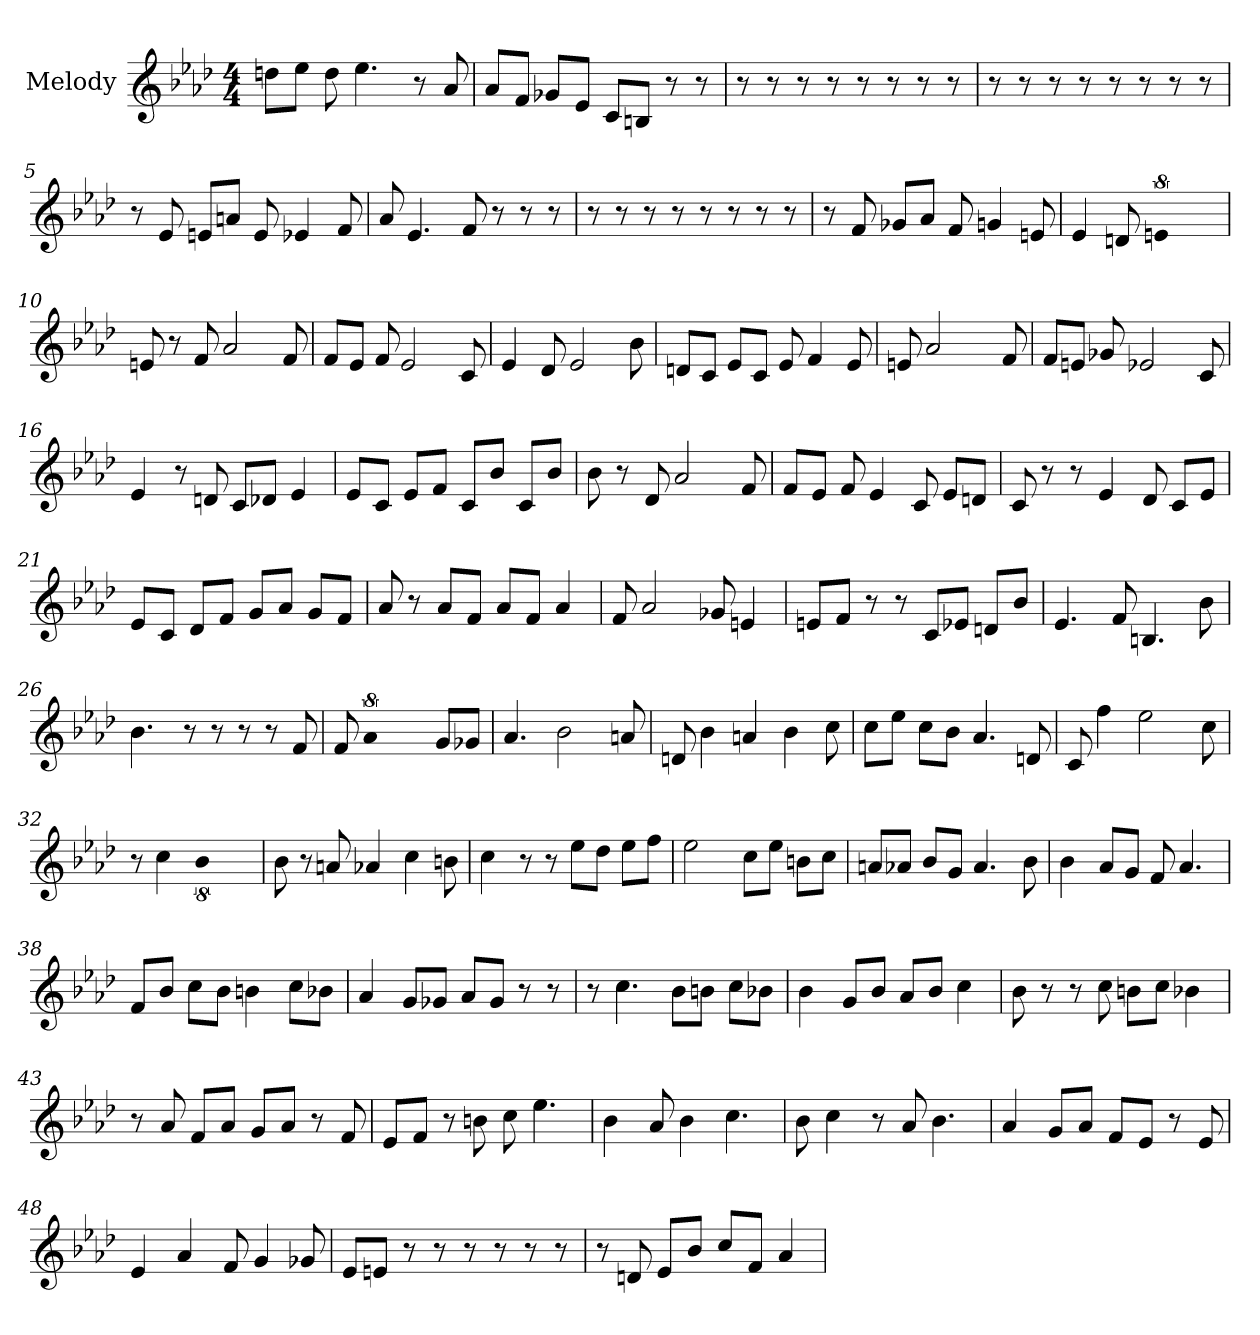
**kern
*part1
*staff1
*I"Melody
*clefG2
*k[b-e-a-d-]
*A-:
*M4/4
*MM161
=1
8dd\L
8ee-\J
8dd
4.ee-
8r
8a-
=2
8a-/L
8f/J
8g-/L
8e-/J
8c/L
8B/J
8r
8r
=3
8r
8r
8r
8r
8r
8r
8r
8r
=4
8r
8r
8r
8r
8r
8r
8r
8r
=5
8r
8e-
8e/L
8a/J
8e
4e-
8f
=6
8a-
4.e-
8f
8r
8r
8r
=7
8r
8r
8r
8r
8r
8r
8r
8r
=8
8r
8f
8g-/L
8a-/J
8f
4g
8e
=9
4e-
8d
!LO:N:vis=2
8%5e
=10
8e
8r
8f
2a-
8f
=11
8f/L
8e-/J
8f
2e-
8c
=12
4e-
8d-
2e-
8b-
=13
8d/L
8c/J
8e-/L
8c/J
8e-
4f
8e-
=14
8e
!LO:N:vis=2
2.a-
8f
=15
8f/L
8e/J
8g-
2e-
8c
=16
4e-
8r
8d
8c/L
8d-/J
4e-
=17
8e-/L
8c/J
8e-/L
8f/J
8c/L
8b-/J
8c/L
8b-/J
=18
8b-
8r
8d-
2a-
8f
=19
8f/L
8e-/J
8f
4e-
8c
8e-/L
8d/J
=20
8c
8r
8r
4e-
8d-
8c/L
8e-/J
=21
8e-/L
8c/J
8d-/L
8f/J
8g/L
8a-/J
8g/L
8f/J
=22
8a-
8r
8a-/L
8f/J
8a-/L
8f/J
4a-
=23
8f
2a-
8g-
4e
=24
8e/L
8f/J
8r
8r
8c/L
8e-/J
8d/L
8b-/J
=25
4.e-
8f
4.B
8b-
=26
4.b-
8r
8r
8r
8r
8f
=27
8f
!LO:N:vis=2
8%5a-
8g/L
8g-/J
=28
4.a-
2b-
8a
=29
8d
4b-
4a
4b-
8cc
=30
8cc\L
8ee-\J
8cc\L
8b-\J
4.a-
8d
=31
8c
4ff
2ee-
8cc
=32
8r
4cc
!LO:N:vis=2
8%5b-
=33
8b-
8r
8a
4a-
4cc
8b
=34
4cc
8r
8r
8ee-\L
8dd-\J
8ee-\L
8ff\J
=35
2ee-
8cc\L
8ee-\J
8b\L
8cc\J
=36
8a/L
8a-/J
8b-/L
8g/J
4.a-
8b-
=37
4b-
8a-/L
8g/J
8f
4.a-
=38
8f/L
8b-/J
8cc\L
8b-\J
4b
8cc\L
8b-\J
=39
4a-
8g/L
8g-/J
8a-/L
8g-/J
8r
8r
=40
8r
4.cc
8b-\L
8b\J
8cc\L
8b-\J
=41
4b-
8g/L
8b-/J
8a-/L
8b-/J
4cc
=42
8b-
8r
8r
8cc
8b\L
8cc\J
4b-
=43
8r
8a-
8f/L
8a-/J
8g/L
8a-/J
8r
8f
=44
8e-/L
8f/J
8r
8b
8cc
4.ee-
=45
4b-
8a-
4b-
4.cc
=46
8b-
4cc
8r
8a-
4.b-
=47
4a-
8g/L
8a-/J
8f/L
8e-/J
8r
8e-
=48
4e-
4a-
8f
4g
8g-
=49
8e-/L
8e/J
8r
8r
8r
8r
8r
8r
=50
8r
8d
8e-/L
8b-/J
8cc/L
8f/J
4a-
=
*-
